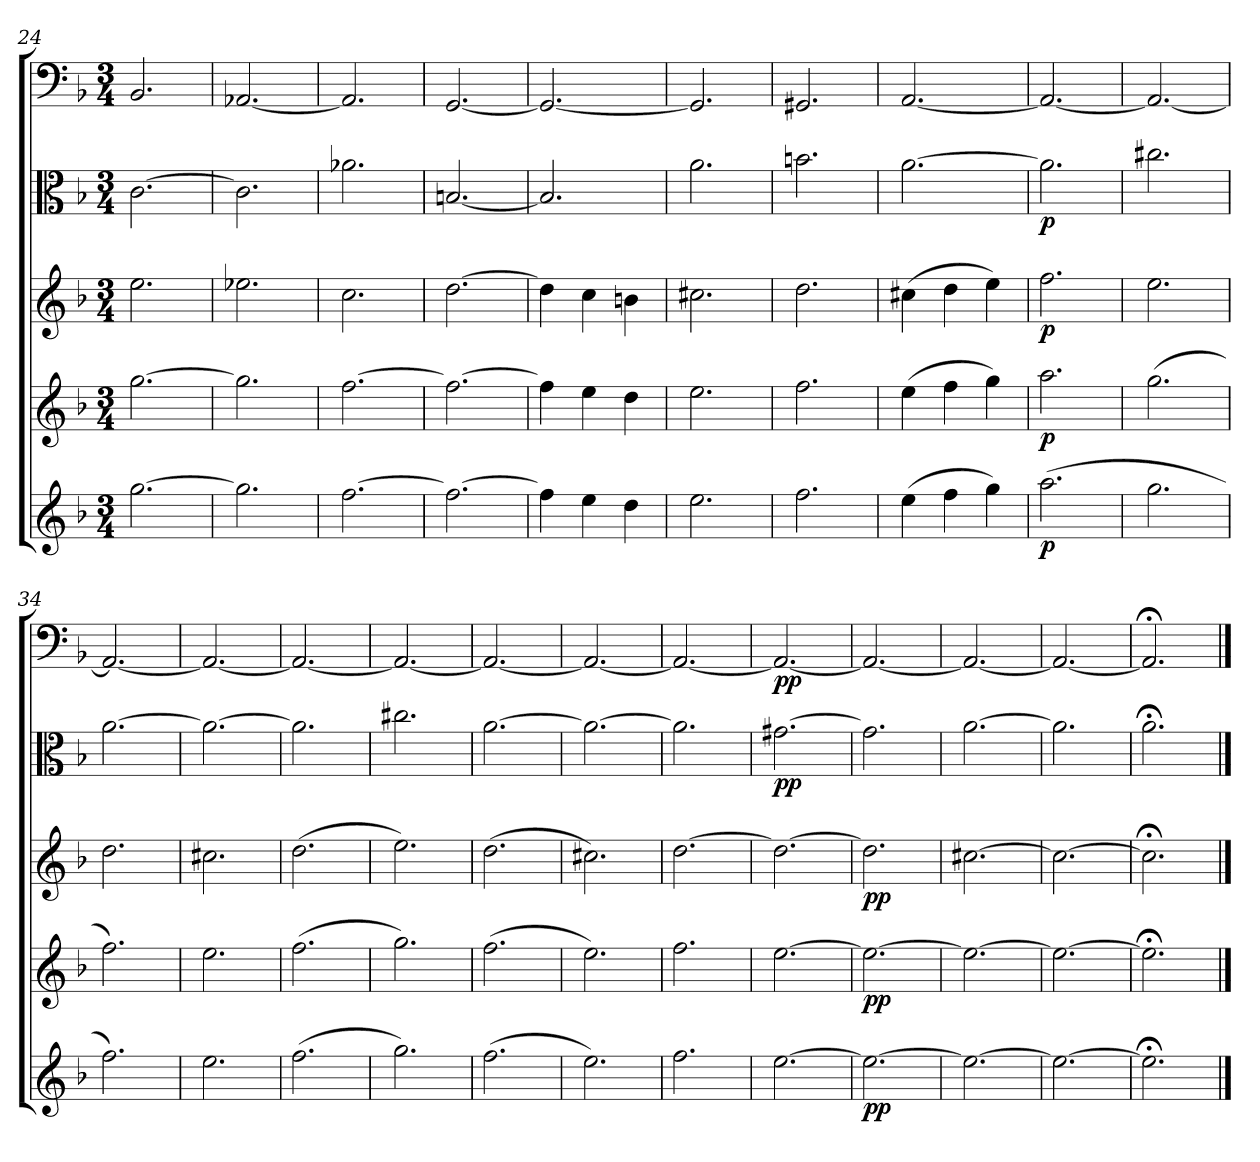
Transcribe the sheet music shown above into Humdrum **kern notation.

**kern	**dynam	**kern	**dynam	**kern	**dynam	**kern	**dynam	**kern	**dynam
*part5	*part5	*part4	*part4	*part3	*part3	*part2	*part2	*part1	*part1
*staff5	*staff5	*staff4	*staff4	*staff3	*staff3	*staff2	*staff2	*staff1	*staff1
*clefG2	*	*clefG2	*	*clefG2	*	*clefC3	*	*clefF4	*
*k[b-]	*	*k[b-]	*	*k[b-]	*	*k[b-]	*	*k[b-]	*
*d:	*	*d:	*	*d:	*	*d:	*	*d:	*
*M3/4	*	*M3/4	*	*M3/4	*	*M3/4	*	*M3/4	*
=24	=24	=24	=24	=24	=24	=24	=24	=24	=24
[2.gg\	.	[2.gg\	.	2.ee\	.	[2.c\	.	2.BB-/	.
=25	=25	=25	=25	=25	=25	=25	=25	=25	=25
2.gg\]	.	2.gg\]	.	2.ee-X\	.	2.c\]	.	[2.AA-X/	.
=26	=26	=26	=26	=26	=26	=26	=26	=26	=26
[2.ff\	.	[2.ff\	.	2.cc\	.	2.a-X\	.	2.AA-/]	.
=27	=27	=27	=27	=27	=27	=27	=27	=27	=27
2.ff\_	.	2.ff\_	.	[2.dd\	.	[2.Bn/	.	[2.GG/	.
=28	=28	=28	=28	=28	=28	=28	=28	=28	=28
4ff\]	.	4ff\]	.	4dd\]	.	2.B/]	.	2.GG/_	.
4ee\	.	4ee\	.	4cc\	.	.	.	.	.
4dd\	.	4dd\	.	4bn\	.	.	.	.	.
=29	=29	=29	=29	=29	=29	=29	=29	=29	=29
2.ee\	.	2.ee\	.	2.cc#X\	.	2.a\	.	2.GG/]	.
=30	=30	=30	=30	=30	=30	=30	=30	=30	=30
2.ff\	.	2.ff\	.	2.dd\	.	2.bn\	.	2.GG#X/	.
=31	=31	=31	=31	=31	=31	=31	=31	=31	=31
(4ee\	.	(4ee\	.	(4cc#X\	.	[2.a\	.	[2.AA/	.
4ff\	.	4ff\	.	4dd\	.	.	.	.	.
4gg\)	.	4gg\)	.	4ee\)	.	.	.	.	.
=32	=32	=32	=32	=32	=32	=32	=32	=32	=32
(2.aa\	p	2.aa\	p	2.ff\	p	2.a\]	p	2.AA/_	.
=33	=33	=33	=33	=33	=33	=33	=33	=33	=33
2.gg\	.	(2.gg\	.	2.ee\	.	2.cc#X\	.	2.AA/_	.
=34	=34	=34	=34	=34	=34	=34	=34	=34	=34
2.ff\)	.	2.ff\)	.	2.dd\	.	[2.a\	.	2.AA/_	.
=35	=35	=35	=35	=35	=35	=35	=35	=35	=35
2.ee\	.	2.ee\	.	2.cc#X\	.	2.a\_	.	2.AA/_	.
=36	=36	=36	=36	=36	=36	=36	=36	=36	=36
(2.ff\	.	(2.ff\	.	(2.dd\	.	2.a\]	.	2.AA/_	.
=37	=37	=37	=37	=37	=37	=37	=37	=37	=37
2.gg\)	.	2.gg\)	.	2.ee\)	.	2.cc#X\	.	2.AA/_	.
=38	=38	=38	=38	=38	=38	=38	=38	=38	=38
(2.ff\	.	(2.ff\	.	(2.dd\	.	[2.a\	.	2.AA/_	.
=39	=39	=39	=39	=39	=39	=39	=39	=39	=39
2.ee\)	.	2.ee\)	.	2.cc#X\)	.	2.a\_	.	2.AA/_	.
=40	=40	=40	=40	=40	=40	=40	=40	=40	=40
2.ff\	.	2.ff\	.	[2.dd\	.	2.a\]	.	2.AA/_	.
=41	=41	=41	=41	=41	=41	=41	=41	=41	=41
[2.ee\	.	[2.ee\	.	2.dd\_	.	[2.g#X\	pp	2.AA/_	pp
=42	=42	=42	=42	=42	=42	=42	=42	=42	=42
2.ee\_	pp	2.ee\_	pp	2.dd\]	pp	2.g#\]	.	2.AA/_	.
=43	=43	=43	=43	=43	=43	=43	=43	=43	=43
2.ee\_	.	2.ee\_	.	[2.cc#X\	.	[2.a\	.	2.AA/_	.
=44	=44	=44	=44	=44	=44	=44	=44	=44	=44
2.ee\_	.	2.ee\_	.	2.cc#\_	.	2.a\]	.	2.AA/_	.
=45	=45	=45	=45	=45	=45	=45	=45	=45	=45
2.ee;<\]	.	2.ee;<\]	.	2.cc#;<\]	.	2.a;<\	.	2.AA;</]	.
==	==	==	==	==	==	==	==	==	==
*-	*-	*-	*-	*-	*-	*-	*-	*-	*-
